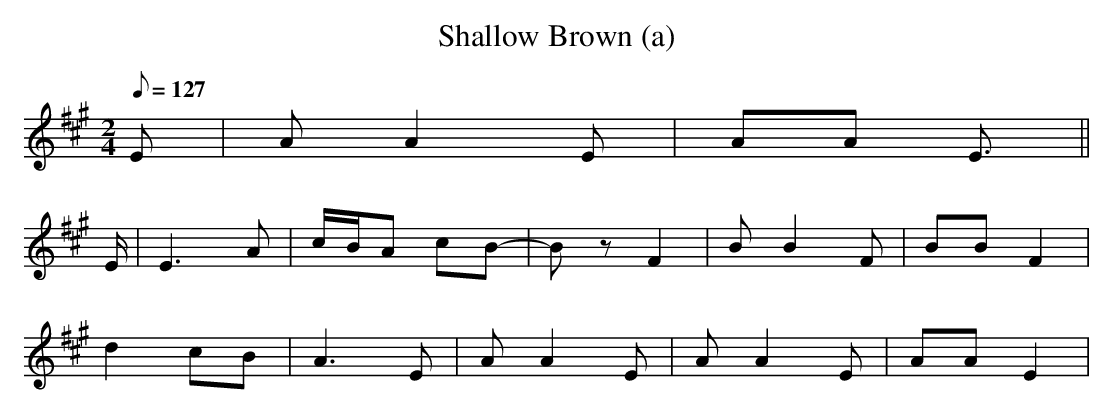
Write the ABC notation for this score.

X:1
T:Shallow Brown (a)
M:2/4
L:1/8
Q:127
K:EMix
E|A A2 E|AA E3/2||
E/|\
E3 A|c/B/A cB-|Bz F2|B B2 F|BB F2|
d2 cB|A3 E|A A2 E|A A2 E|AA E2|
